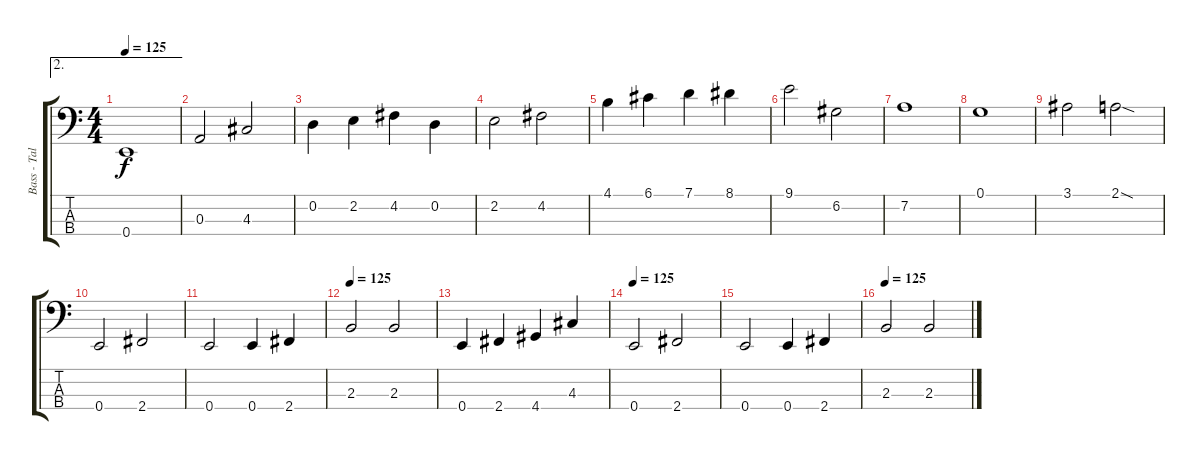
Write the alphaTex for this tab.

\track ("Bass - Tal" "Bass - Tal") {instrument electricbasspick}
\staff {score tabs}
\tuning (G2 D2 A1 E1) {hide}
\ae 2
\ts (4 4)
\tempo 125
\clef f4
\ks c
0.4.1{dy f} |
0.3.2 4.3.2 |
0.2.4 2.2.4 4.2.4 0.2.4 |
2.2.2 4.2.2 |
4.1.4 6.1.4 7.1.4 8.1.4 |
9.1.2 6.2.2 |
7.2.1 |
0.1.1 |
3.1.2 2.1{sod}.2 |
0.4.2 2.4.2 |
0.4.2 0.4.4 2.4.4 |
\tempo 125
2.3.2 2.3.2 |
0.4.4 2.4.4 4.4.4 4.3.4 |
\tempo 125
0.4.2 2.4.2 |
0.4.2 0.4.4 2.4.4 |
\tempo 125
2.3.2 2.3.2
